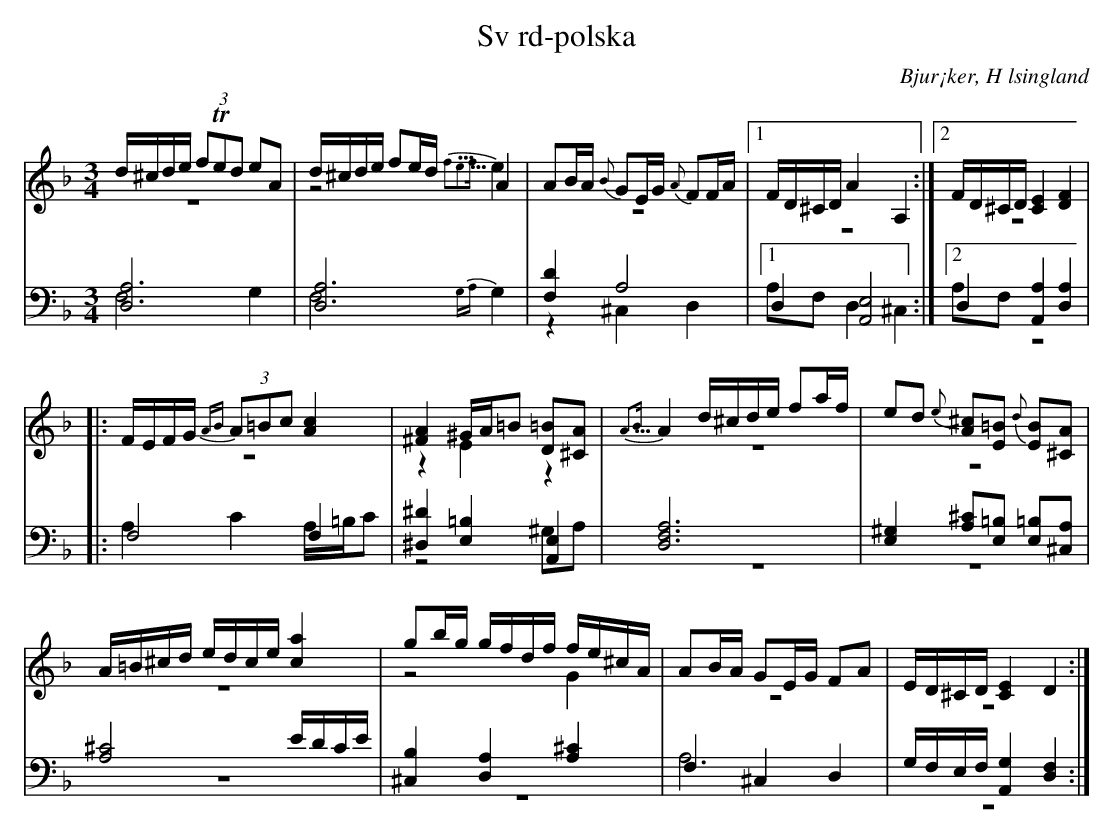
X:1
T: Sv rd-polska
O: Bjur¡ker, H lsingland
M: 3/4
L: 1/8
K: Dm
V:1
V:2 merge
V:3
V:4 merge
V:1
d/^c/d/e/ (3fTed eA|d/^c/d/e/ fe/d/ A2|AB/A/ {B}GE/G/ {A}FF/A/|1 F/D/^C/D/ A2 A,2:|2 F/D/^C/D/ [C2E2] [D2F2]|
|:F/E/F/G/ (3{AB}A=Bc [A2c2]|[^F2A2] ^G/A/=B [D=B][^CA]|{A5/4B}A2 d/^c/d/e/ fa/f/|ed {e}[A^c][E=B] {d}[EB][^CA]|
A/=B/^c/d/ e/d/c/e/ [c2a2]|gb/g/ g/f/d/f/ f/e/^c/A/|AB/A/ GE/G/ FA|E/D/^C/D/ [C2E2] D2:|
V:2
z6|z4 {f5/4e5/4f}e2|z6|1 z6:|2 z6|
|:z6|z2 E2 z2|z6|z6|
z6|z4 G2|z6|z6:|
V:3 clef=bass
[D,6A,6]|[D,6A,6]|[F,2D2] A,4|1 D,2 [A,,4E,4]:|2 D,2 [A,,2A,2] [D,2A,2]|
|:F,4 F,2|[^D,2^D2] [E,2=B,2] [A,,2E,2]|[D,6F,6A,6]|[E,2^G,2] [A,^C][E,=B,] [E,=B,][^C,A,]|
[A,4^C4] E/D/C/E/|[^C,2B,2]  [D,2A,2] [A,2^C2]|F,2 ^C,2 D,2|G,/F,/E,/F,/ [A,,2G,2] [D,2F,2]:|
V:4 clef=bass
F,4 G,2|F,4 {G,A,}G,2|z2 ^C,2 D,2|1 A,F, D,2 ^C,2:|2 A,F,  z4|
|:A,2 C2 A,/=B,/C|z4 ^G,A,|z6|z6|
z6|z6|A,6|z6:|
